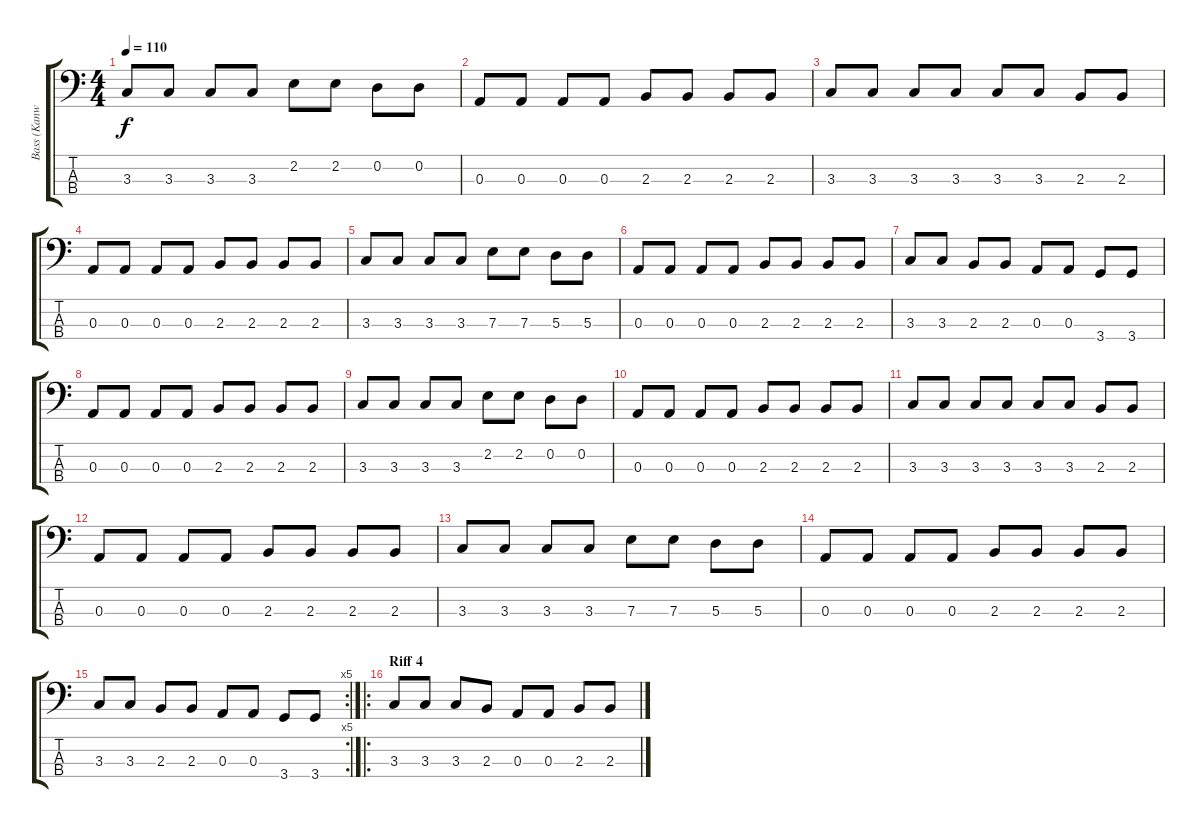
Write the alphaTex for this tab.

\track ("Bass (Kanwulf)" "Bass (Kanw") {instrument electricbassfinger}
\staff {score tabs}
\tuning (G2 D2 A1 E1) {hide}
\ts (4 4)
\tempo 110
\clef f4
\ks c
3.3.8{dy f} 3.3.8 3.3.8 3.3.8 2.2.8 2.2.8 0.2.8 0.2.8 |
0.3.8 0.3.8 0.3.8 0.3.8 2.3.8 2.3.8 2.3.8 2.3.8 |
3.3.8 3.3.8 3.3.8 3.3.8 3.3.8 3.3.8 2.3.8 2.3.8 |
0.3.8 0.3.8 0.3.8 0.3.8 2.3.8 2.3.8 2.3.8 2.3.8 |
3.3.8 3.3.8 3.3.8 3.3.8 7.3.8 7.3.8 5.3.8 5.3.8 |
0.3.8 0.3.8 0.3.8 0.3.8 2.3.8 2.3.8 2.3.8 2.3.8 |
3.3.8 3.3.8 2.3.8 2.3.8 0.3.8 0.3.8 3.4.8 3.4.8 |
0.3.8 0.3.8 0.3.8 0.3.8 2.3.8 2.3.8 2.3.8 2.3.8 |
3.3.8 3.3.8 3.3.8 3.3.8 2.2.8 2.2.8 0.2.8 0.2.8 |
0.3.8 0.3.8 0.3.8 0.3.8 2.3.8 2.3.8 2.3.8 2.3.8 |
3.3.8 3.3.8 3.3.8 3.3.8 3.3.8 3.3.8 2.3.8 2.3.8 |
0.3.8 0.3.8 0.3.8 0.3.8 2.3.8 2.3.8 2.3.8 2.3.8 |
3.3.8 3.3.8 3.3.8 3.3.8 7.3.8 7.3.8 5.3.8 5.3.8 |
0.3.8 0.3.8 0.3.8 0.3.8 2.3.8 2.3.8 2.3.8 2.3.8 |
\rc 5
3.3.8 3.3.8 2.3.8 2.3.8 0.3.8 0.3.8 3.4.8 3.4.8 |
\ro
\section ("" "Riff 4")
3.3.8 3.3.8 3.3.8 2.3.8 0.3.8 0.3.8 2.3.8 2.3.8
